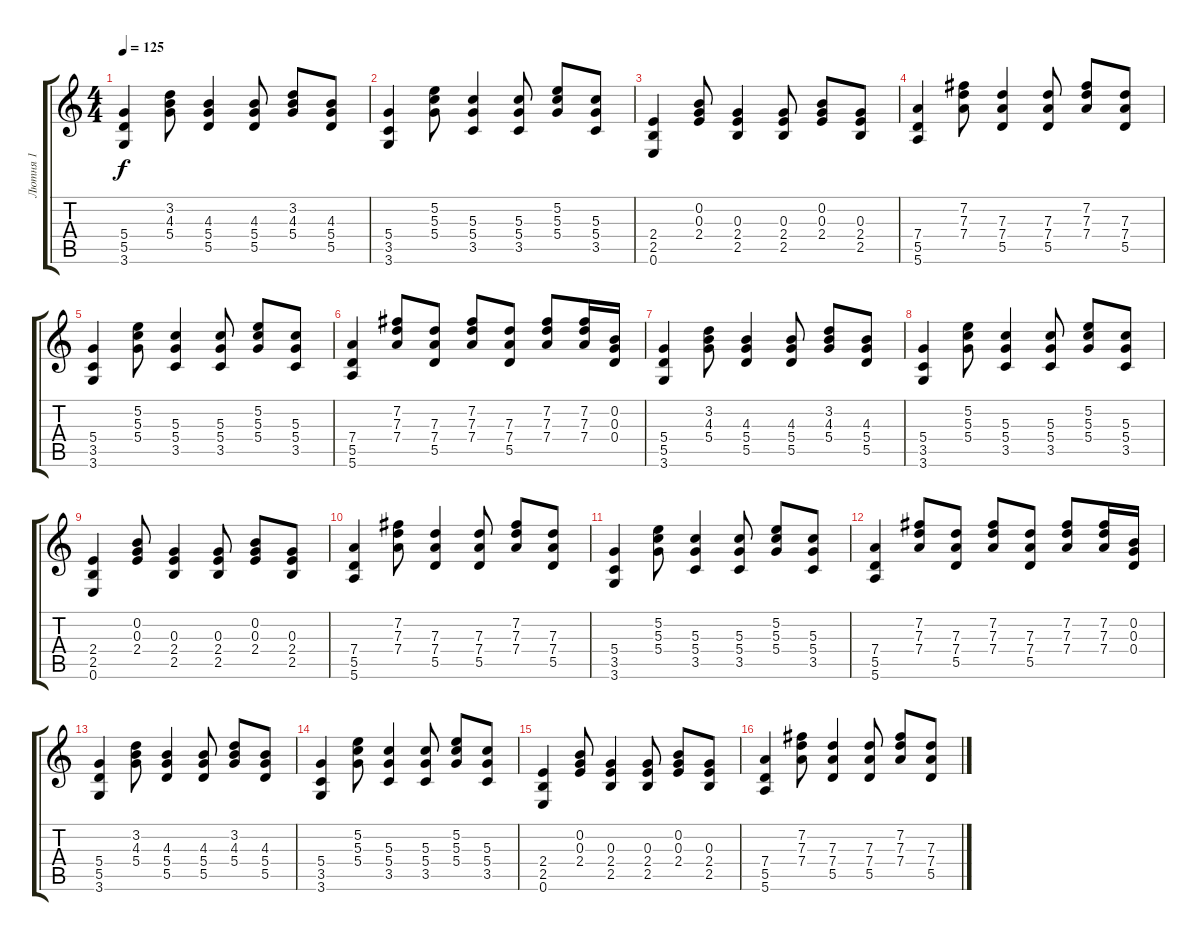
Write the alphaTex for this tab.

\track ("Лютня 1" "Лютня 1") {instrument acousticguitarsteel}
\staff {score tabs}
\tuning (E4 B3 G3 D3 A2 E2) {hide}
\ts (4 4)
\tempo 125
\clef g2
\ks c
(5.4 5.5 3.6).4{dy f} (3.2 4.3 5.4).8 (4.3 5.4 5.5).4 (4.3 5.4 5.5).8 (3.2 4.3 5.4).8 (4.3 5.4 5.5).8 |
(5.4 3.5 3.6).4 (5.2 5.3 5.4).8 (5.3 5.4 3.5).4 (5.3 5.4 3.5).8 (5.2 5.3 5.4).8 (5.3 5.4 3.5).8 |
(2.4 2.5 0.6).4 (0.2 0.3 2.4).8 (0.3 2.4 2.5).4 (0.3 2.4 2.5).8 (0.2 0.3 2.4).8 (0.3 2.4 2.5).8 |
(7.4 5.5 5.6).4 (7.2 7.3 7.4).8 (7.3 7.4 5.5).4 (7.3 7.4 5.5).8 (7.2 7.3 7.4).8 (7.3 7.4 5.5).8 |
(5.4 3.5 3.6).4 (5.2 5.3 5.4).8 (5.3 5.4 3.5).4 (5.3 5.4 3.5).8 (5.2 5.3 5.4).8 (5.3 5.4 3.5).8 |
(7.4 5.5 5.6).4 (7.2 7.3 7.4).8 (7.3 7.4 5.5).8 (7.2 7.3 7.4).8 (7.3 7.4 5.5).8 (7.2 7.3 7.4).8 (7.2 7.3 7.4).16 (0.2 0.3 0.4).16 |
(5.4 5.5 3.6).4 (3.2 4.3 5.4).8 (4.3 5.4 5.5).4 (4.3 5.4 5.5).8 (3.2 4.3 5.4).8 (4.3 5.4 5.5).8 |
(5.4 3.5 3.6).4 (5.2 5.3 5.4).8 (5.3 5.4 3.5).4 (5.3 5.4 3.5).8 (5.2 5.3 5.4).8 (5.3 5.4 3.5).8 |
(2.4 2.5 0.6).4 (0.2 0.3 2.4).8 (0.3 2.4 2.5).4 (0.3 2.4 2.5).8 (0.2 0.3 2.4).8 (0.3 2.4 2.5).8 |
(7.4 5.5 5.6).4 (7.2 7.3 7.4).8 (7.3 7.4 5.5).4 (7.3 7.4 5.5).8 (7.2 7.3 7.4).8 (7.3 7.4 5.5).8 |
(5.4 3.5 3.6).4 (5.2 5.3 5.4).8 (5.3 5.4 3.5).4 (5.3 5.4 3.5).8 (5.2 5.3 5.4).8 (5.3 5.4 3.5).8 |
(7.4 5.5 5.6).4 (7.2 7.3 7.4).8 (7.3 7.4 5.5).8 (7.2 7.3 7.4).8 (7.3 7.4 5.5).8 (7.2 7.3 7.4).8 (7.2 7.3 7.4).16 (0.2 0.3 0.4).16 |
(5.4 5.5 3.6).4 (3.2 4.3 5.4).8 (4.3 5.4 5.5).4 (4.3 5.4 5.5).8 (3.2 4.3 5.4).8 (4.3 5.4 5.5).8 |
(5.4 3.5 3.6).4 (5.2 5.3 5.4).8 (5.3 5.4 3.5).4 (5.3 5.4 3.5).8 (5.2 5.3 5.4).8 (5.3 5.4 3.5).8 |
(2.4 2.5 0.6).4 (0.2 0.3 2.4).8 (0.3 2.4 2.5).4 (0.3 2.4 2.5).8 (0.2 0.3 2.4).8 (0.3 2.4 2.5).8 |
(7.4 5.5 5.6).4 (7.2 7.3 7.4).8 (7.3 7.4 5.5).4 (7.3 7.4 5.5).8 (7.2 7.3 7.4).8 (7.3 7.4 5.5).8
